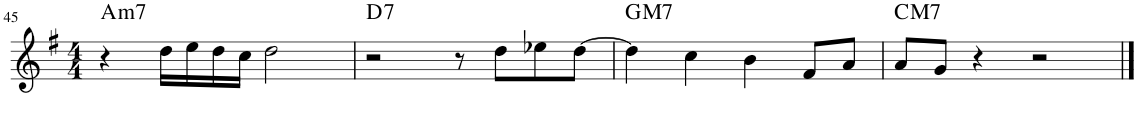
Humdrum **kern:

**kern	**harte
*part1	*part1
*staff1	*
*I"Piano	*
*I'Pno.	*
!!LO:PB:g=z
*clefG2	*
*k[f#]	*
*M4/4	*
=45	=45
!	!LO:H:kt=m7
4r	A:min7
16dd\LL	.
16ee\	.
16dd\	.
16cc\JJ	.
2dd\	.
=46	=46
!	!LO:H:kt=7
2r	D:7
8r	.
8dd\L	.
8ee-X\	.
[8dd\J	.
=47	=47
!	!LO:H:kt=M7
4dd\]	G:maj7
4cc\	.
4b\	.
8f#/L	.
8a/J	.
=48	=48
!	!LO:H:kt=M7
8a/L	C:maj7
8g/J	.
4r	.
2r	.
==	==
*-	*-
